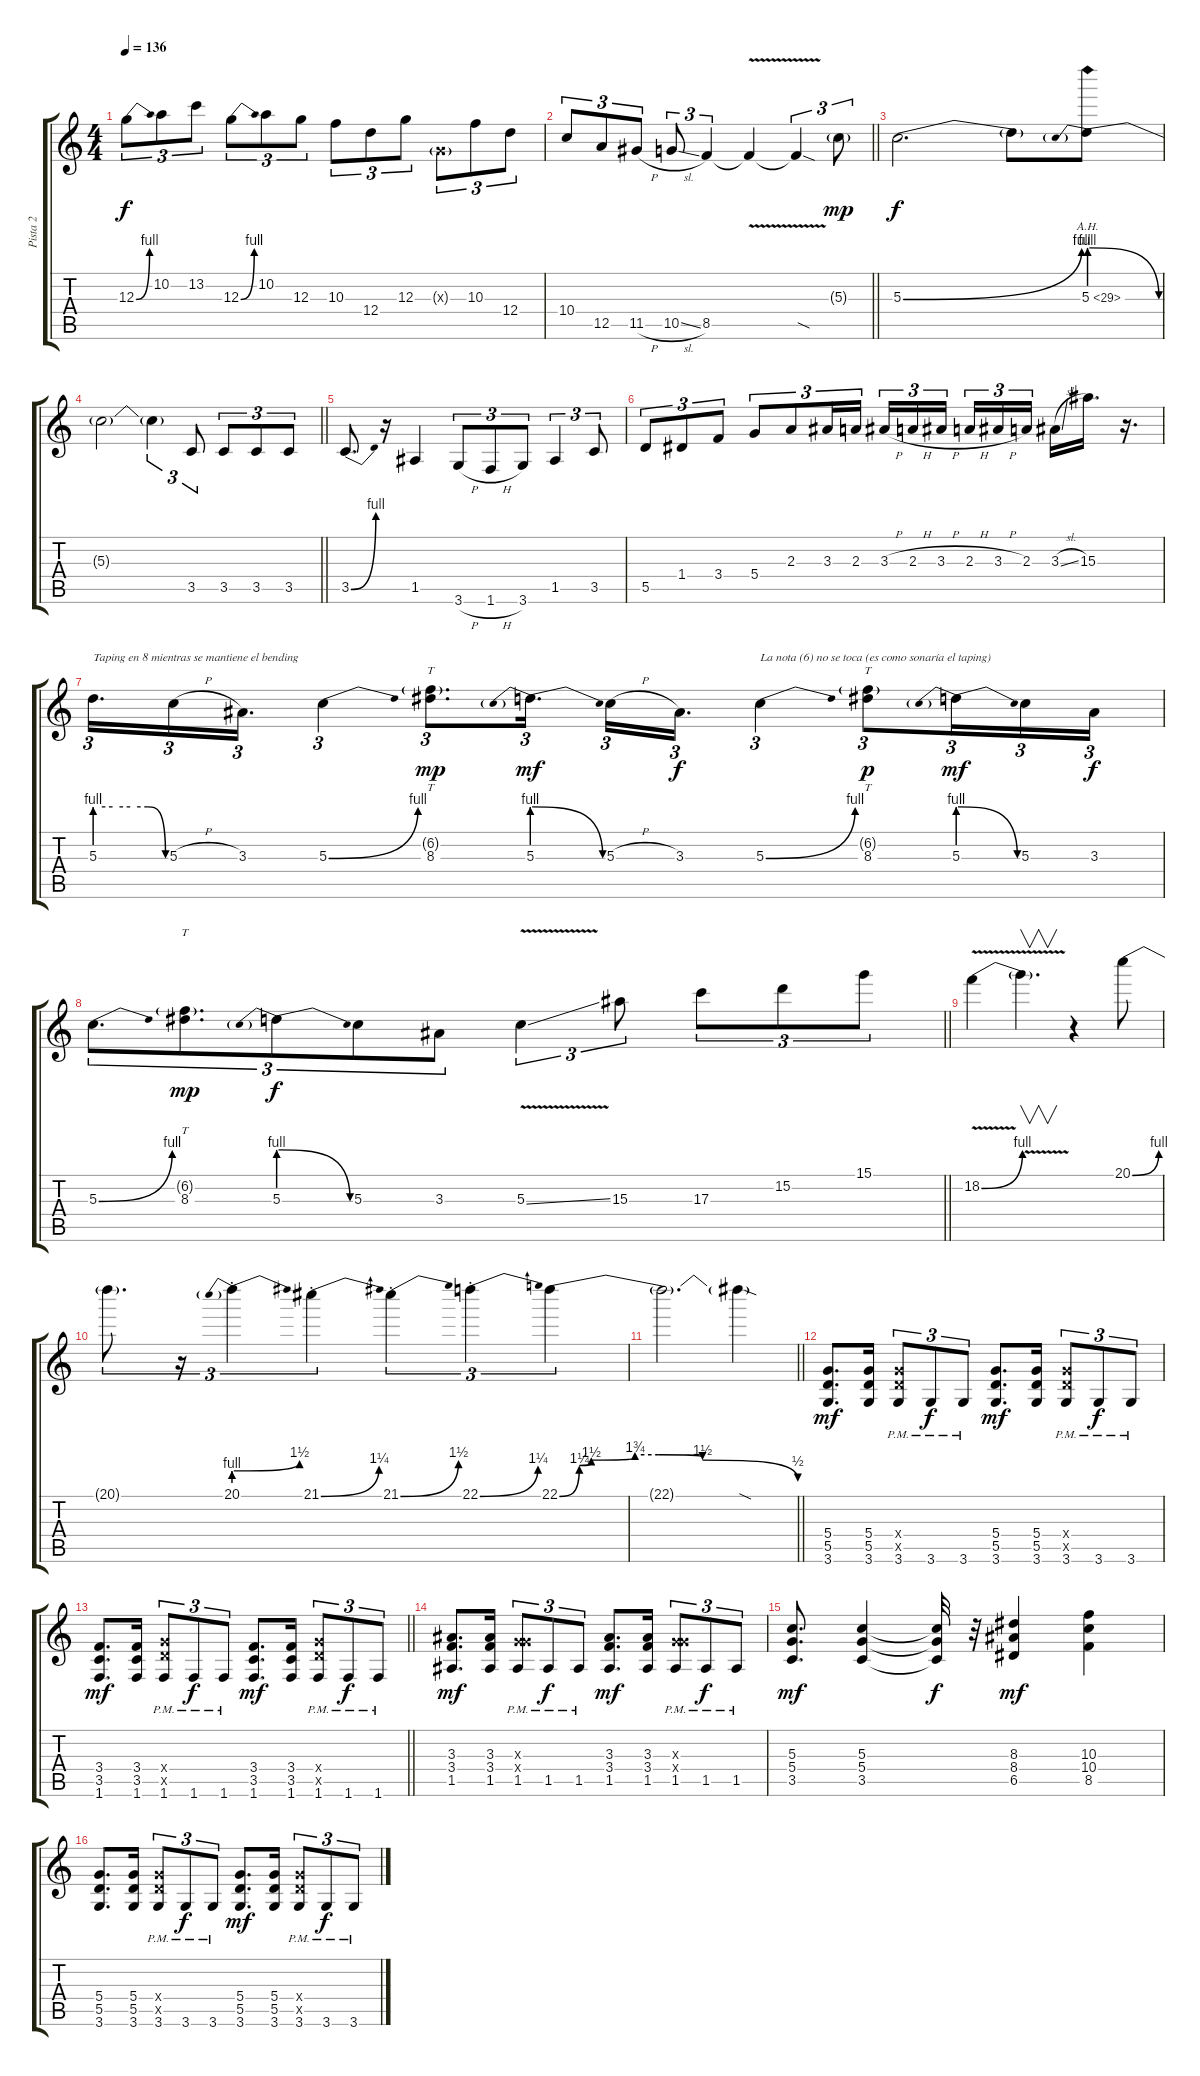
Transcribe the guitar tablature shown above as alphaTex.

\track ("Pista 2" "Pista 2") {instrument overdrivenguitar}
\staff {score tabs}
\tuning (E4 B3 G3 D3 A2 E2) {hide}
\ts (4 4)
\tempo 136
\clef g2
\ks c
12.3{be (bend 0 0 60 4)}.8{tu (3 2) dy f} 10.2.8{tu (3 2)} 13.2.8{tu (3 2)} 12.3{be (bend 0 0 60 4)}.8{tu (3 2)} 10.2.8{tu (3 2)} 12.3.8{tu (3 2)} 10.3.8{tu (3 2)} 12.4.8{tu (3 2)} 12.3.8{tu (3 2)} 0.3{g x}.8{tu (3 2)} 10.3.8{tu (3 2)} 12.4.8{tu (3 2)} |
\barLineRight lightlight
10.4.8{tu (3 2)} 12.5.8{tu (3 2)} 11.5{h}.8{tu (3 2)} 10.5{sl}.8{tu (3 2)} 8.5.4{tu (3 2)} 8.5{v t}.4 8.5{sod t}.4{tu (3 2)} 5.3{g}.8{tu (3 2) dy mp} |
5.3{be (bend 0 0 60 4)}.2{d dy f} 5.3{t}.8 5.3{be (prebendrelease 0 4 60 0) ah 24}.8 |
\barLineRight lightlight
5.3{t}.2 5.3{t}.4{tu (3 2)} 3.5.8{tu (3 2)} 3.5.8{tu (3 2)} 3.5.8{tu (3 2)} 3.5.8{tu (3 2)} |
3.5{be (bend 0 0 60 4)}.8{d} r.16 1.5.4 3.6{h}.8{tu (3 2)} 1.6{h}.8{tu (3 2)} 3.6.8{tu (3 2)} 1.5.4{tu (3 2)} 3.5.8{tu (3 2)} |
5.5.8{tu (3 2)} 1.4.8{tu (3 2)} 3.4.8{tu (3 2)} 5.4.8{tu (3 2)} 2.3.8{tu (3 2)} 3.3.16{tu (3 2)} 2.3.16{tu (3 2)} 3.3{h}.16{tu (3 2)} 2.3{h}.16{tu (3 2)} 3.3{h}.16{tu (3 2) beam splitsecondary} 2.3{h}.16{tu (3 2)} 3.3{h}.16{tu (3 2)} 2.3.16{tu (3 2)} 3.3{sl}.16 15.3.16{d} r.16{d} |
5.3{be (custom 0 4 15 4 30 4 45 4 60 0)}.16{d tu (3 2) txt "Taping en 8 mientras se mantiene el bending"} 5.3{h}.16{tu (3 2)} 3.3.16{d tu (3 2)} 5.3{be (bend 0 0 60 4)}.4{tu (3 2)} (6.2{g} 8.3).8{tt d tu (3 2) dy mp} 5.3{be (prebendrelease 0 4 60 0)}.16{d tu (3 2) dy mf} 5.3{h}.16{tu (3 2)} 3.3.16{d tu (3 2) dy f} 5.3{be (bend 0 0 60 4)}.4{tu (3 2) txt "La nota (6) no se toca (es como sonaría el taping)"} (6.2{g} 8.3).8{tt tu (3 2) dy p} 5.3{be (prebendrelease 0 4 60 0)}.16{tu (3 2) dy mf} 5.3.16{tu (3 2)} 3.3.16{tu (3 2) dy f} |
\barLineRight lightlight
5.3{be (bend 0 0 60 4)}.8{d tu (3 2)} (6.2{g} 8.3).8{tt d tu (3 2) dy mp} 5.3{be (prebendrelease 0 4 60 0)}.8{tu (3 2) dy f} 5.3.8{tu (3 2)} 3.3.8{tu (3 2)} 5.3{v ss}.4{tu (3 2)} 15.3.8{tu (3 2)} 17.3.8{tu (3 2)} 15.2.8{tu (3 2)} 15.1.8{tu (3 2)} |
18.2{be (bend 0 0 60 4) v}.4 18.2{v t}.4{v d} r.4 20.1{be (bend 0 0 60 4)}.8 |
20.1{t}.8{d tu (3 2)} r.16{tu (3 2)} 20.1{be (prebendbend 0 4 60 6) st}.4{tu (3 2)} 21.1{be (bend 0 0 60 5) st}.4{tu (3 2)} 21.1{be (bend 0 0 60 6) st}.4{tu (3 2)} 22.1{be (bend 0 0 60 5) st}.4{tu (3 2)} 22.1{be (custom 0 0 5 5 8 6 19 7 25 7 36 6 60 2)}.4{tu (3 2)} |
\barLineRight lightlight
22.1{t}.2{d} 22.1{sod t}.4 |
(5.4 5.5 3.6).8{d dy mf} (5.4 5.5 3.6).16 (5.4{x} 5.5{x} 3.6{pm}).8{tu (3 2)} 3.6{pm}.8{tu (3 2) dy f} 3.6{pm}.8{tu (3 2)} (5.4 5.5 3.6).8{d dy mf} (5.4 5.5 3.6).16 (5.4{x} 5.5{x} 3.6{pm}).8{tu (3 2)} 3.6{pm}.8{tu (3 2) dy f} 3.6{pm}.8{tu (3 2)} |
\barLineRight lightlight
(3.4 3.5 1.6).8{d dy mf} (3.4 3.5 1.6).16 (5.4{x} 5.5{x} 1.6{pm}).8{tu (3 2)} 1.6{pm}.8{tu (3 2) dy f} 1.6{pm}.8{tu (3 2)} (3.4 3.5 1.6).8{d dy mf} (3.4 3.5 1.6).16 (5.4{x} 5.5{x} 1.6{pm}).8{tu (3 2)} 1.6{pm}.8{tu (3 2) dy f} 1.6{pm}.8{tu (3 2)} |
(3.3 3.4 1.5).8{d dy mf} (3.3 3.4 1.5).16 (0.3{x} 5.4{x} 1.5{pm}).8{tu (3 2)} 1.5{pm}.8{tu (3 2) dy f} 1.5{pm}.8{tu (3 2)} (3.3 3.4 1.5).8{d dy mf} (3.3 3.4 1.5).16 (0.3{x} 5.4{x} 1.5{pm}).8{tu (3 2)} 1.5{pm}.8{tu (3 2) dy f} 1.5{pm}.8{tu (3 2)} |
(5.3 5.4 3.5).8{d dy mf} (5.3 5.4 3.5).4 (5.3{t} 5.4{t} 3.5{t}).32{dy f} r.32 (8.3 8.4 6.5).4{dy mf} (10.3 10.4 8.5).4 |
(5.4 5.5 3.6).8{d} (5.4 5.5 3.6).16 (5.4{x} 5.5{x} 3.6{pm}).8{tu (3 2)} 3.6{pm}.8{tu (3 2) dy f} 3.6{pm}.8{tu (3 2)} (5.4 5.5 3.6).8{d dy mf} (5.4 5.5 3.6).16 (5.4{x} 5.5{x} 3.6{pm}).8{tu (3 2)} 3.6{pm}.8{tu (3 2) dy f} 3.6{pm}.8{tu (3 2)}
